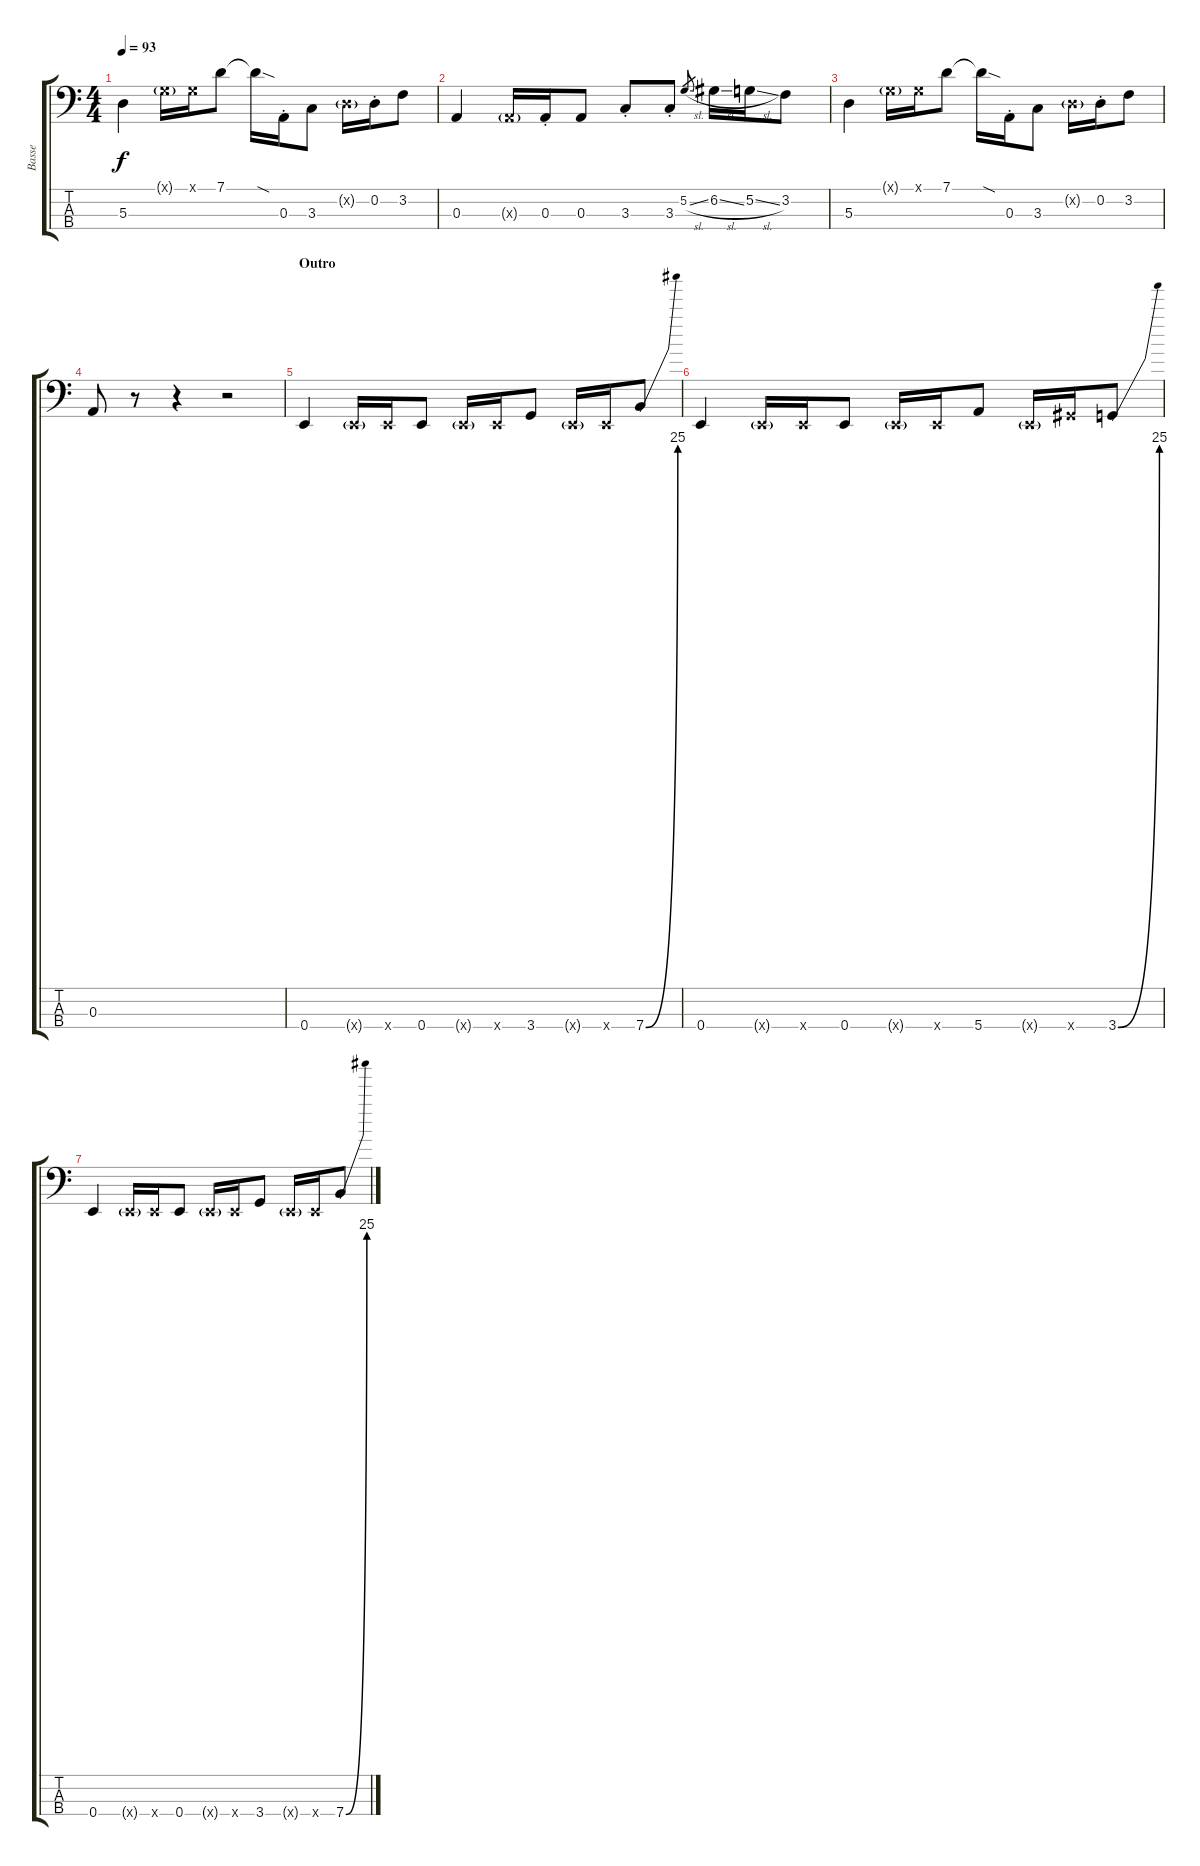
\track ("Basse" "Basse") {instrument electricbassfinger}
\staff {score tabs}
\tuning (G2 D2 A1 E1) {hide}
\ts (4 4)
\tempo 93
\clef f4
\ks c
5.3.4{dy f} 0.1{g x}.16 0.1{x}.16 7.1.8 7.1{sod t}.16 0.3{st}.16 3.3.8 0.2{g x}.16 0.2{st}.16 3.2.8 |
0.3.4 0.3{g x}.16 0.3{st}.16 0.3.8 3.3{st}.8 3.3{st}.8 5.2{sl}.8{gr} 6.2{sl}.16 5.2{sl}.16 3.2.8 |
5.3.4 0.1{g x}.16 0.1{x}.16 7.1.8 7.1{sod t}.16 0.3{st}.16 3.3.8 0.2{g x}.16 0.2{st}.16 3.2.8 |
0.3.8 r.8 r.4 r.2 |
\section ("" "Outro")
0.4.4 0.4{g x}.16 0.4{x}.16 0.4.8 0.4{g x}.16 0.4{x}.16 3.4.8 0.4{g x}.16 0.4{x}.16 7.4{be (bend 0 0 300 100)}.8 |
0.4.4 0.4{g x}.16 0.4{x}.16 0.4.8 0.4{g x}.16 0.4{x}.16 5.4.8 0.4{g x}.16 4.4{x}.16 3.4{be (bend 0 0 300 100)}.8 |
0.4.4 0.4{g x}.16 0.4{x}.16 0.4.8 0.4{g x}.16 0.4{x}.16 3.4.8 0.4{g x}.16 0.4{x}.16 7.4{be (bend 0 0 300 100)}.8
